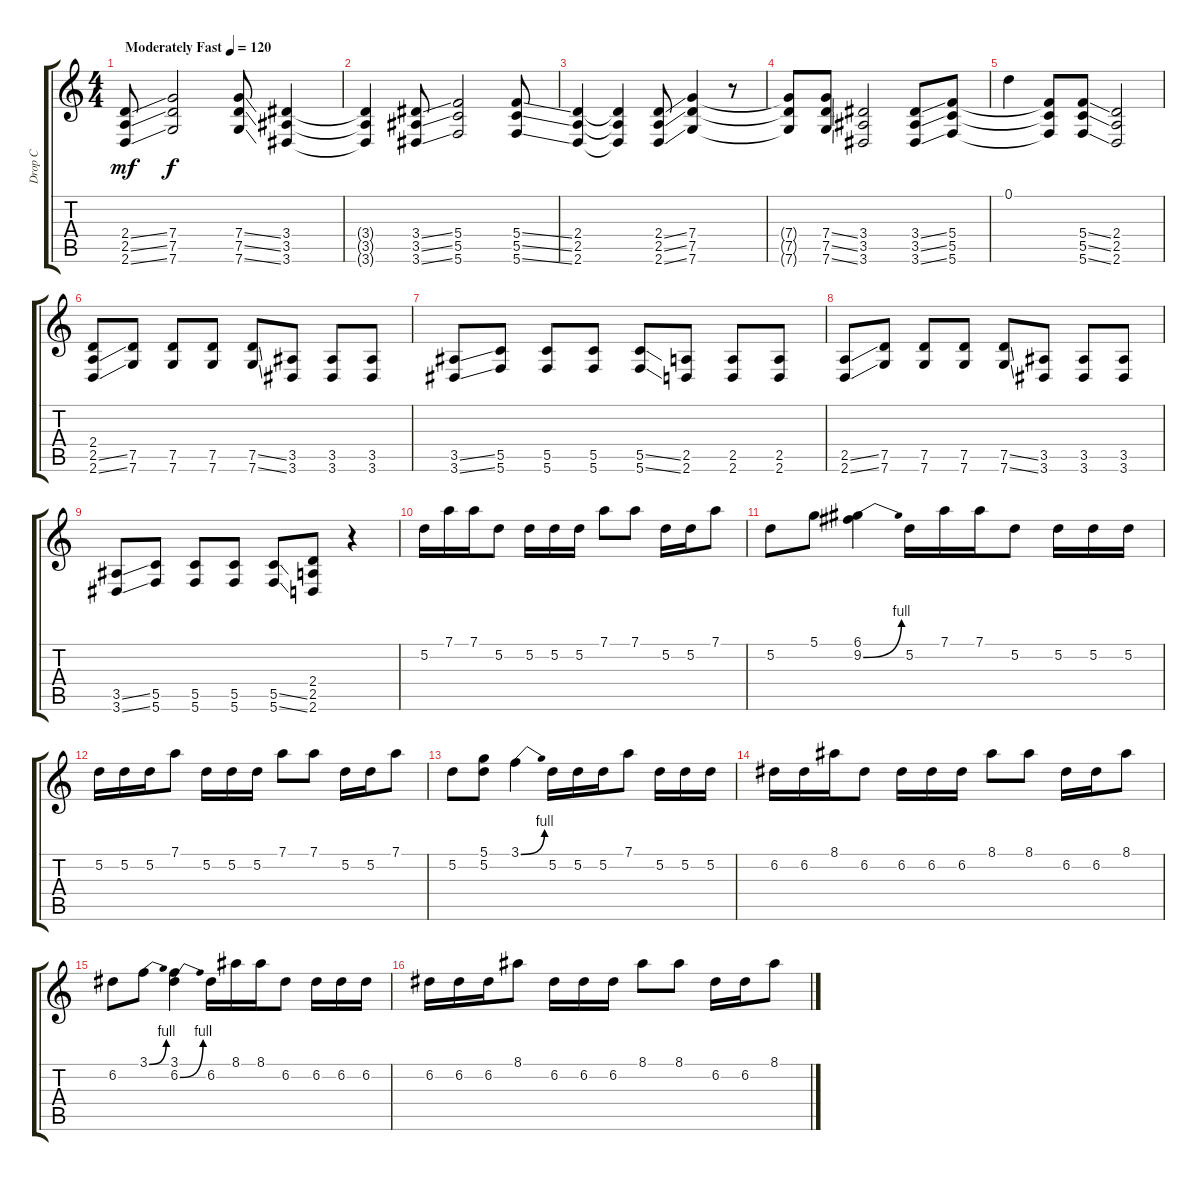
\track ("Drop C" "Drop C") {instrument distortionguitar}
\staff {score tabs}
\tuning (D4 A3 F3 C3 G2 C2) {hide}
\ts (4 4)
\tempo (120 "Moderately Fast")
\clef g2
\ks c
(2.4{ss} 2.5{ss} 2.6{ss}).8{dy mf instrument distortionguitar} (7.4 7.5 7.6).2{dy f} (7.4{ss} 7.5{ss} 7.6{ss}).8 (3.4 3.5 3.6).4 |
(3.4{t} 3.5{t} 3.6{t}).4 (3.4{ss} 3.5{ss} 3.6{ss}).8 (5.4 5.5 5.6).2 (5.4{ss} 5.5{ss} 5.6{ss}).8 |
(2.4 2.5 2.6).4 (2.4{t} 2.5{t} 2.6{t}).4 (2.4{ss} 2.5{ss} 2.6{ss}).8 (7.4 7.5 7.6).4 r.8 |
(7.4{t} 7.5{t} 7.6{t}).8 (7.4{ss} 7.5{ss} 7.6{ss}).8 (3.4 3.5 3.6).2 (3.4{ss} 3.5{ss} 3.6{ss}).8 (5.4 5.5 5.6).8 |
0.1.4 (5.4{t} 5.5{t} 5.6{t}).8 (5.4{ss} 5.5{ss} 5.6{ss}).8 (2.4 2.5 2.6).2 |
(2.4 2.5{ss} 2.6{ss}).8 (7.5 7.6).8 (7.5 7.6).8 (7.5 7.6).8 (7.5{ss} 7.6{ss}).8 (3.5 3.6).8 (3.5 3.6).8 (3.5 3.6).8 |
(3.5{ss} 3.6{ss}).8 (5.5 5.6).8 (5.5 5.6).8 (5.5 5.6).8 (5.5{ss} 5.6{ss}).8 (2.5 2.6).8 (2.5 2.6).8 (2.5 2.6).8 |
(2.5{ss} 2.6{ss}).8 (7.5 7.6).8 (7.5 7.6).8 (7.5 7.6).8 (7.5{ss} 7.6{ss}).8 (3.5 3.6).8 (3.5 3.6).8 (3.5 3.6).8 |
(3.5{ss} 3.6{ss}).8 (5.5 5.6).8 (5.5 5.6).8 (5.5 5.6).8 (5.5{ss} 5.6{ss}).8 (2.4 2.5 2.6).8 r.4 |
5.2.16 7.1.16 7.1.16 5.2.8 5.2.16 5.2.16 5.2.16 7.1.8 7.1.8 5.2.16 5.2.16 7.1.8 |
5.2.8 5.1.8 (6.1 9.2{be (bend 0 0 60 4)}).4 5.2.16 7.1.16 7.1.16 5.2.8 5.2.16 5.2.16 5.2.16 |
5.2.16 5.2.16 5.2.16 7.1.8 5.2.16 5.2.16 5.2.16 7.1.8 7.1.8 5.2.16 5.2.16 7.1.8 |
5.2.8 (5.1 5.2).8 3.1{be (bend 0 0 60 4)}.4 5.2.16 5.2.16 5.2.16 7.1.8 5.2.16 5.2.16 5.2.16 |
6.2.16 6.2.16 8.1.16 6.2.8 6.2.16 6.2.16 6.2.16 8.1.8 8.1.8 6.2.16 6.2.16 8.1.8 |
6.2.8 3.1{be (bend 0 0 60 4)}.8 (3.1 6.2{be (bend 0 0 60 4)}).4 6.2.16 8.1.16 8.1.16 6.2.8 6.2.16 6.2.16 6.2.16 |
6.2.16 6.2.16 6.2.16 8.1.8 6.2.16 6.2.16 6.2.16 8.1.8 8.1.8 6.2.16 6.2.16 8.1.8
